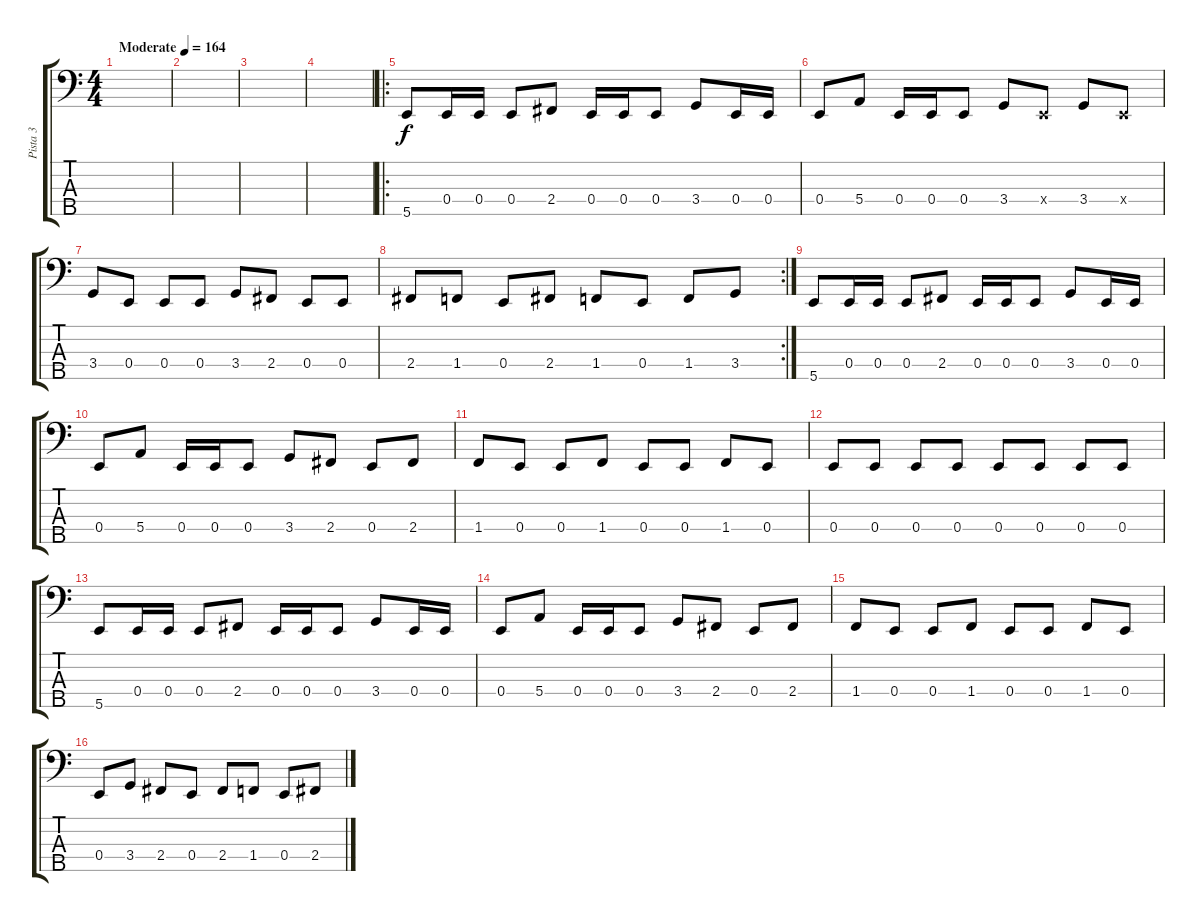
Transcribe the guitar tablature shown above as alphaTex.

\track ("Pista 3" "Pista 3") {mute instrument electricbasspick}
\staff {score tabs}
\tuning (G2 D2 A1 E1 B0) {hide}
\ts (4 4)
\tempo (164 "Moderate")
\clef f4
\ks c
|
|
|
|
\ro
5.5.8 0.4.16 0.4.16 0.4.8 2.4.8 0.4.16 0.4.16 0.4.8 3.4.8 0.4.16 0.4.16 |
0.4.8 5.4.8 0.4.16 0.4.16 0.4.8 3.4.8 0.4{x}.8 3.4.8 0.4{x}.8 |
3.4.8 0.4.8 0.4.8 0.4.8 3.4.8 2.4.8 0.4.8 0.4.8 |
\rc 2
2.4.8 1.4.8 0.4.8 2.4.8 1.4.8 0.4.8 1.4.8 3.4.8 |
5.5.8 0.4.16 0.4.16 0.4.8 2.4.8 0.4.16 0.4.16 0.4.8 3.4.8 0.4.16 0.4.16 |
0.4.8 5.4.8 0.4.16 0.4.16 0.4.8 3.4.8 2.4.8 0.4.8 2.4.8 |
1.4.8 0.4.8 0.4.8 1.4.8 0.4.8 0.4.8 1.4.8 0.4.8 |
0.4.8 0.4.8 0.4.8 0.4.8 0.4.8 0.4.8 0.4.8 0.4.8 |
5.5.8 0.4.16 0.4.16 0.4.8 2.4.8 0.4.16 0.4.16 0.4.8 3.4.8 0.4.16 0.4.16 |
0.4.8 5.4.8 0.4.16 0.4.16 0.4.8 3.4.8 2.4.8 0.4.8 2.4.8 |
1.4.8 0.4.8 0.4.8 1.4.8 0.4.8 0.4.8 1.4.8 0.4.8 |
0.4.8 3.4.8 2.4.8 0.4.8 2.4.8 1.4.8 0.4.8 2.4.8
